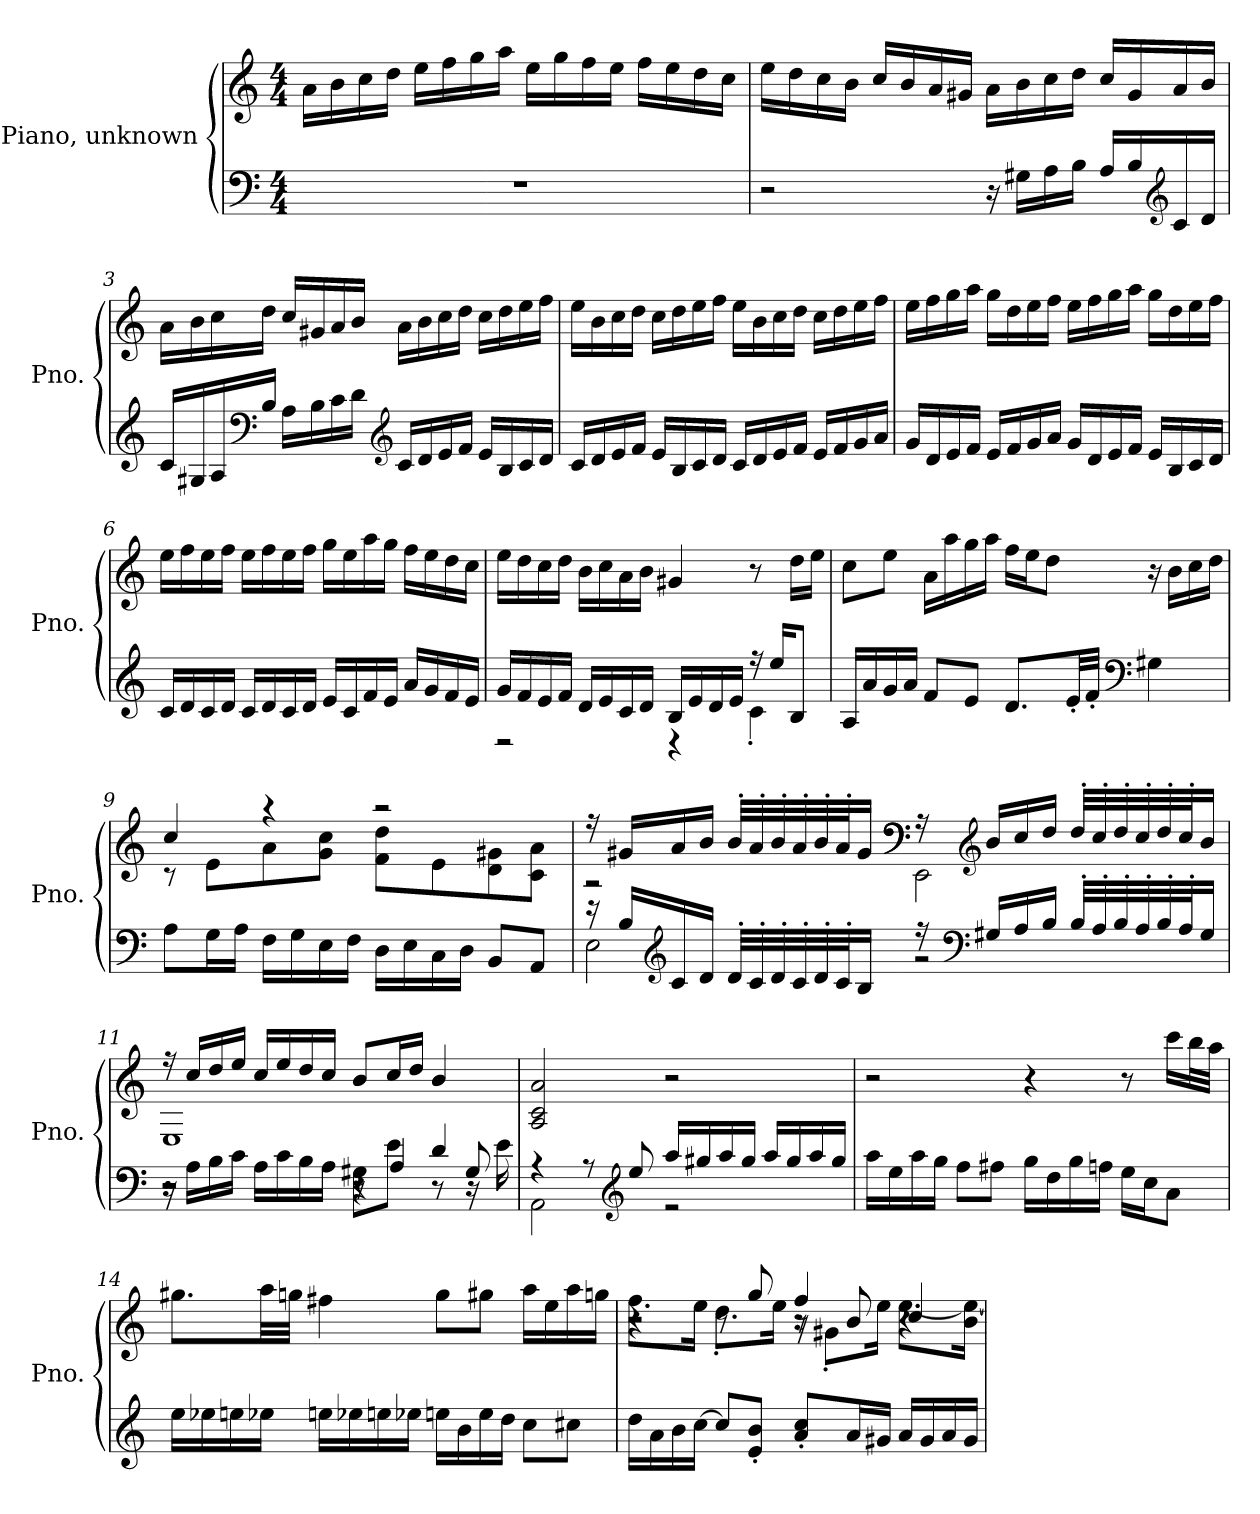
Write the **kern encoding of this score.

**kern	**kern
*part1	*part1
*staff2	*staff1
*I"Piano, unknown	*
*I'Pno.	*
*clefF4	*clefG2
*k[]	*k[]
*M4/4	*M4/4
*MM120	*MM120
=1	=1
1r	16a\LL
.	16b\
.	16cc\
.	16dd\JJ
.	16ee\LL
.	16ff\
.	16gg\
.	16aa\JJ
.	16ee\LL
.	16gg\
.	16ff\
.	16ee\JJ
.	16ff\LL
.	16ee\
.	16dd\
.	16cc\JJ
=2	=2
2r	16ee\LL
.	16dd\
.	16cc\
.	16b\JJ
.	16cc/LL
.	16b/
.	16a/
.	16g#X/JJ
16r	16a\LL
16G#X\LL	16b\
16A\	16cc\
16B\JJ	16dd\JJ
16A/LL	16cc/LL
16B/	16g#/
*clefG2	*
16c/	16a/
16d/JJ	16b/JJ
!!LO:LB:g=z
=3	=3
16c/LL	16a\LL
16G#X/	16b\
16A/	16cc\
*clefF4	*
16B/JJ	16dd\JJ
16A\LL	16cc/LL
16B\	16g#X/
16c\	16a/
16d\JJ	16b/JJ
*clefG2	*
16c/LL	16a\LL
16d/	16b\
16e/	16cc\
16f/JJ	16dd\JJ
16e/LL	16cc\LL
16B/	16dd\
16c/	16ee\
16d/JJ	16ff\JJ
=4	=4
16c/LL	16ee\LL
16d/	16b\
16e/	16cc\
16f/JJ	16dd\JJ
16e/LL	16cc\LL
16B/	16dd\
16c/	16ee\
16d/JJ	16ff\JJ
16c/LL	16ee\LL
16d/	16b\
16e/	16cc\
16f/JJ	16dd\JJ
16e/LL	16cc\LL
16f/	16dd\
16g/	16ee\
16a/JJ	16ff\JJ
!!LO:LB:g=z
=5	=5
16g/LL	16ee\LL
16d/	16ff\
16e/	16gg\
16f/JJ	16aa\JJ
16e/LL	16gg\LL
16f/	16dd\
16g/	16ee\
16a/JJ	16ff\JJ
16g/LL	16ee\LL
16d/	16ff\
16e/	16gg\
16f/JJ	16aa\JJ
16e/LL	16gg\LL
16B/	16dd\
16c/	16ee\
16d/JJ	16ff\JJ
=6	=6
16c/LL	16ee\LL
16d/	16ff\
16c/	16ee\
16d/JJ	16ff\JJ
16c/LL	16ee\LL
16d/	16ff\
16c/	16ee\
16d/JJ	16ff\JJ
16e/LL	16gg\LL
16c/	16ee\
16f/	16aa\
16e/JJ	16gg\JJ
16a/LL	16ff\LL
16g/	16ee\
16f/	16dd\
16e/JJ	16cc\JJ
!!LO:LB:g=z
=7	=7
*^	*
16g/LL	2r	16ee\LL
16f/	.	16dd\
16e/	.	16cc\
16f/JJ	.	16dd\JJ
16d/LL	.	16b\LL
16e/	.	16cc\
16c/	.	16a\
16d/JJ	.	16b\JJ
16B/LL	4r	4g#X/
16e/	.	.
16d/	.	.
16e/JJ	.	.
16r	4c'\	8r
16ee/KL	.	.
8B/J	.	16dd\LL
.	.	16ee\JJ
*v	*v	*
=8	=8
16A/LL	8cc\L
16a/	.
16g/	8ee\J
16a/JJ	.
8f/L	16a\LL
.	16aa\
8e/J	16gg\
.	16aa\JJ
8.d/L	16ff\LL
.	16ee\J
.	8dd\J
32e'/LL	.
32f'/JJJ	.
*clefF4	*
4G#X\	16r
.	16b\LL
.	16cc\
.	16dd\JJ
!!LO:LB:g=z
=9	=9
*	*^
8A\L	4cc/	8r
16G\L	.	8e\L
16A\JJ	.	.
16F\LL	4r	8a\
16G\	.	.
16E\	.	8g\ 8cc\J
16F\JJ	.	.
16D\LL	2r	8f\ 8dd\L
16E\	.	.
16C\	.	8e\
16D\JJ	.	.
8BB/L	.	8d\ 8g#X\
8AA/J	.	8c\ 8a\J
=10	=10	=10
*^	*	*
16r	2E\	16r	2r
16B/LL	.	16g#X/LL	.
*clefG2	*	*	*
16c/	.	16a/	.
16d/JJ	.	16b/JJ	.
32d'/LLL	.	32b'/LLL	.
32c'/	.	32a'/	.
32d'/	.	32b'/	.
32c'/	.	32a'/	.
32d'/	.	32b'/	.
32c'/J	.	32a'/J	.
16B/JJ	.	16g#/JJ	.
*	*	*clefF4	*
16r	2r	16r	2EE\
*clefF4	*	*clefG2	*
16G#X/LL	.	16b/LL	.
16A/	.	16cc/	.
16B/JJ	.	16dd/JJ	.
32B'/LLL	.	32dd'/LLL	.
32A'/	.	32cc'/	.
32B'/	.	32dd'/	.
32A'/	.	32cc'/	.
32B'/	.	32dd'/	.
32A'/J	.	32cc'/J	.
16G#/JJ	.	16b/JJ	.
!!LO:LB:g=z	!!
=11	=11	=11	=11
*	*^	*	*
2r	16r	2r	16r	1E
.	16A\LL	.	16cc/LL	.
.	16B\	.	16dd/	.
.	16c\JJ	.	16ee/JJ	.
.	16A\LL	.	16cc/LL	.
.	16c\	.	16ee/	.
.	16B\	.	16dd/	.
.	16A\JJ	.	16cc/JJ	.
4r	8G#X\L	8r	8b/L	.
.	8e\J	4A/	16cc/L	.
.	.	.	16dd/JJ	.
4d/	8r	.	4b/	.
.	16r	8G#/	.	.
.	16e\	.	.	.
*	*v	*v	*	*
*	*	*v	*v
=12	=12	=12
4r	2AA\	2A/ 2c/ 2a/
8r	.	.
*clefG2	*	*
8ee/	.	.
16aa/LL	2r	2r
16gg#X/	.	.
16aa/	.	.
16gg#/JJ	.	.
16aa/LL	.	.
16gg#/	.	.
16aa/	.	.
16gg#/JJ	.	.
*v	*v	*
!!LO:PB:g=z
=13	=13
16aa\LL	2r
16ee\	.
16aa\	.
16gg\JJ	.
8ff\L	.
8ff#X\J	.
16gg\LL	4r
16dd\	.
16gg\	.
16ffn\JJ	.
16ee\LL	8r
16cc\J	.
8a\J	16ccc\LL
.	32bb\L
.	32aa\JJJ
=14	=14
16ee\LL	8.gg#X\L
16ee-X\	.
16een\	.
16ee-X\JJ	32aa\LL
.	32ggn\JJJ
16een\LL	4ff#X\
16ee-X\	.
16een\	.
16ee-X\JJ	.
16een\LL	8gg\L
16b\	.
16ee\	8gg#X\J
16dd\JJ	.
8cc\L	16aa\LL
.	16ee\
8cc#X\J	16aa\
.	16ggn\JJ
!!LO:LB:g=z
=15	=15
*	*^
*	*	*^
16dd\LL	4r	8.ff\L	2r
16a\	.	.	.
16b\	.	.	.
[16cc\JJ	.	16ee\Jk	.
8cc/L]	8r	8.dd'\L	.
8e/' 8b/'J	8gg/	.	.
.	.	16ee\Jk	.
8a/' 8cc/'L	4ff/	16r	8r
.	.	8g#X'\L	.
16a/L	.	.	8b/
16g#X/JJ	.	16ee\Jk	.
16a/LL	4r	[8.ee\L	4cc/
16g#/	.	.	.
16a/	.	.	.
16g#/JJ	.	16b\ 16ee\_Jk	.
*	*v	*v	*v
=	=
*-	*-
